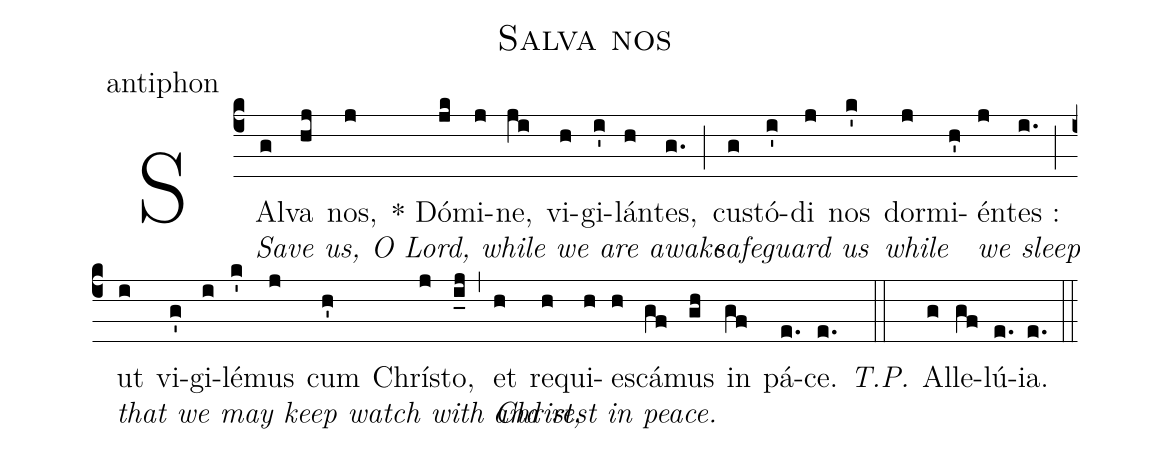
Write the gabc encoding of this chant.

name: Salva nos;
office-part: antiphon;
%%
SAl[Save us, O Lord, while we are awake](c4g)va(hj) nos,(j) * Dó(jk)mi(j)ne,(ji) vi(h)gi(i')lán(h)tes,(g.) (;)
cu[safeguard us](g)stó(i')di(j) nos(k') dor[while](j)mi(h')én[we sleep](j)tes :(i.) (;)
ut[that we may keep watch with Christ,](i) vi(g')gi(i)lé(k')mus(j) cum(h') Chrí(j)sto,(i_j) (,)
et[and rest in peace.](h) re(h)qui(h)es(h)cá(gf)mus(gh) in(gf) pá(e.)ce.(e.) <i>T.P.</i>(::)
Al(g)le(gf)lú(e.)ia.(e.) (::)
